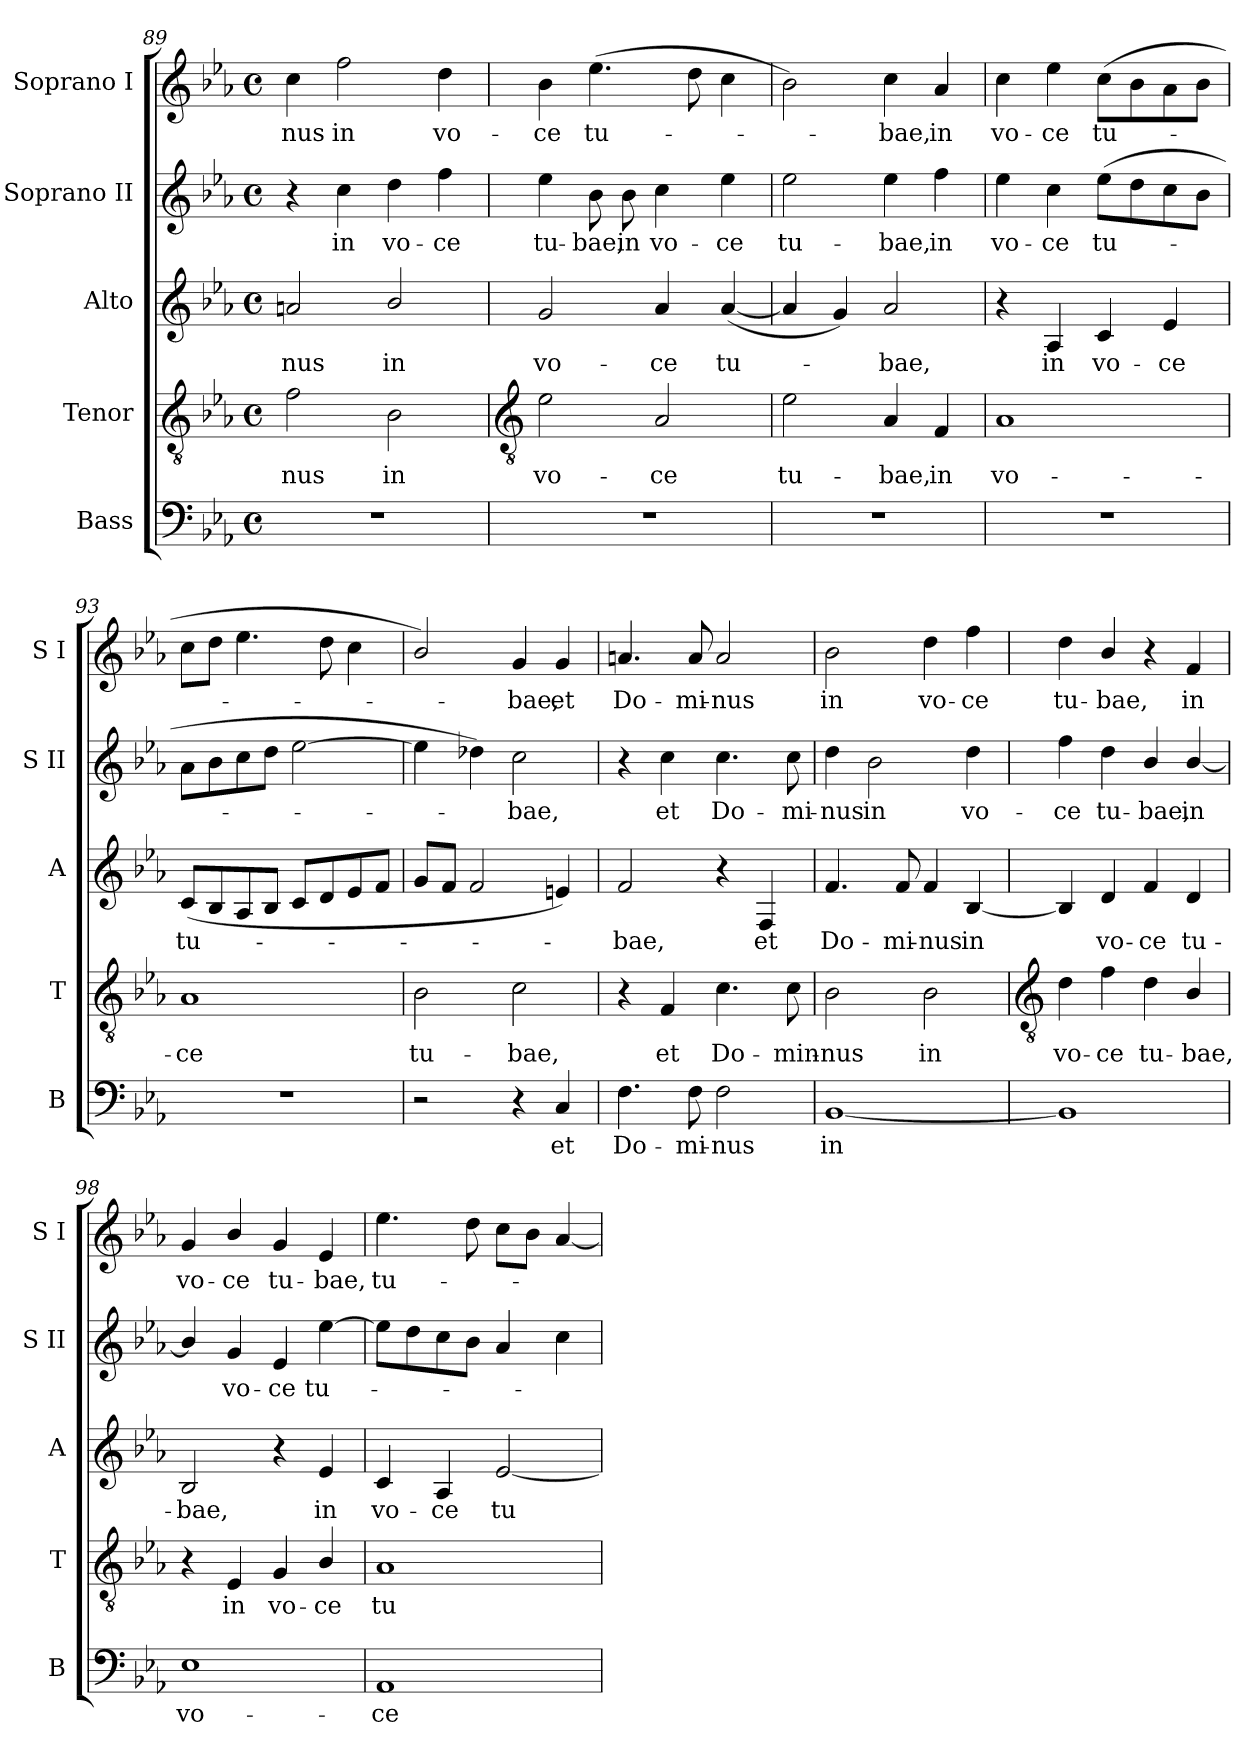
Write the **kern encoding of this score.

**kern	**text	**kern	**text	**kern	**text	**kern	**text	**kern	**text
*part5	*part5	*part4	*part4	*part3	*part3	*part2	*part2	*part1	*part1
*staff5	*staff5	*staff4	*staff4	*staff3	*staff3	*staff2	*staff2	*staff1	*staff1
*I"Bass	*	*I"Tenor	*	*I"Alto	*	*I"Soprano II	*	*I"Soprano I	*
*I'B	*	*I'T	*	*I'A	*	*I'S II	*	*I'S I	*
*clefF4	*	*clefGv2	*	*clefG2	*	*clefG2	*	*clefG2	*
*k[b-e-a-]	*	*k[b-e-a-]	*	*k[b-e-a-]	*	*k[b-e-a-]	*	*k[b-e-a-]	*
*E-:	*	*E-:	*	*E-:	*	*E-:	*	*E-:	*
*M4/4	*	*M4/4	*	*M4/4	*	*M4/4	*	*M4/4	*
*met(c)	*	*met(c)	*	*met(c)	*	*met(c)	*	*met(c)	*
=89	=89	=89	=89	=89	=89	=89	=89	=89	=89
!	!	!	!LO:LY:b	!	!LO:LY:b	!	!	!	!LO:LY:b
1r	.	2f	-nus	2an	-nus	4r	.	4cc	-nus
!	!	!	!	!	!	!	!LO:LY:b	!	!LO:LY:b
.	.	.	.	.	.	4cc	in	2ff	in
!	!	!	!LO:LY:b	!	!LO:LY:b	!	!LO:LY:b	!	!
.	.	2B-	in	2b-/	in	4dd	vo-	.	.
!	!	!	!	!	!	!	!LO:LY:b	!	!LO:LY:b
.	.	.	.	.	.	4ff	-ce	4dd	vo-
!!LO:LB:g=z
=90	=90	=90	=90	=90	=90	=90	=90	=90	=90
*	*	*clefGv2	*	*	*	*	*	*	*
!	!	!	!LO:LY:b	!	!LO:LY:b	!	!LO:LY:b	!	!LO:LY:b
1r	.	2e-	vo-	2g	vo-	4ee-	tu-	4b-	-ce
!	!	!	!	!	!	!	!LO:LY:b	!	!LO:LY:b
.	.	.	.	.	.	8b-	-bae,	(>4.ee-	tu-
!	!	!	!	!	!	!	!LO:LY:b	!	!
.	.	.	.	.	.	8b-	in	.	.
!	!	!	!LO:LY:b	!	!LO:LY:b	!	!LO:LY:b	!	!
.	.	2A-	-ce	4a-	-ce	4cc	vo-	.	.
.	.	.	.	.	.	.	.	8dd	.
!	!	!	!	!	!LO:LY:b	!	!LO:LY:b	!	!
.	.	.	.	(<[4a-	tu-	4ee-	-ce	4cc	.
=91	=91	=91	=91	=91	=91	=91	=91	=91	=91
!	!	!	!LO:LY:b	!	!	!	!LO:LY:b	!	!
1r	.	2e-	tu-	4a-]	.	2ee-	tu-	2b-)	.
.	.	.	.	4g)	.	.	.	.	.
!	!	!	!LO:LY:b	!	!LO:LY:b	!	!LO:LY:b	!	!LO:LY:b
.	.	4A-	-bae,	2a-	bae,	4ee-	-bae,	4cc	bae,
!	!	!	!LO:LY:b	!	!	!	!LO:LY:b	!	!LO:LY:b
.	.	4F	in	.	.	4ff	in	4a-	in
=92	=92	=92	=92	=92	=92	=92	=92	=92	=92
!	!	!	!LO:LY:b	!	!	!	!LO:LY:b	!	!LO:LY:b
1r	.	1A-	vo-	4r	.	4ee-	vo-	4cc	vo-
!	!	!	!	!	!LO:LY:b	!	!LO:LY:b	!	!LO:LY:b
.	.	.	.	4A-	in	4cc	-ce	4ee-	-ce
!	!	!	!	!	!LO:LY:b	!	!LO:LY:b	!	!LO:LY:b
.	.	.	.	4c	vo-	(>8ee-L	tu-	(>8ccL	tu-
.	.	.	.	.	.	8dd	.	8b-	.
!	!	!	!	!	!LO:LY:b	!	!	!	!
.	.	.	.	4e-	-ce	8cc	.	8a-	.
.	.	.	.	.	.	8b-J	.	8b-J	.
=93	=93	=93	=93	=93	=93	=93	=93	=93	=93
!	!	!	!LO:LY:b	!	!LO:LY:b	!	!	!	!
1r	.	1A-	-ce	(<8cL	tu-	8a-L	.	8ccL	.
.	.	.	.	8B-	.	8b-	.	8ddJ	.
.	.	.	.	8A-	.	8cc	.	4.ee-	.
.	.	.	.	8B-J	.	8ddJ	.	.	.
.	.	.	.	8cL	.	[2ee-	.	.	.
.	.	.	.	8d	.	.	.	8dd	.
.	.	.	.	8e-	.	.	.	4cc	.
.	.	.	.	8fJ	.	.	.	.	.
=94	=94	=94	=94	=94	=94	=94	=94	=94	=94
!	!	!	!LO:LY:b	!	!	!	!	!	!
2r	.	2B-	tu-	8gL	.	4ee-]	.	2b-/)	.
.	.	.	.	8fJ	.	.	.	.	.
.	.	.	.	2f	.	4dd-X)	.	.	.
!	!	!	!LO:LY:b	!	!	!	!LO:LY:b	!	!LO:LY:b
4r	.	2c	-bae,	.	.	2cc	bae,	4g	bae,
!	!LO:LY:b	!	!	!	!	!	!	!	!LO:LY:b
4C	et	.	.	4en)	.	.	.	4g	et
=95	=95	=95	=95	=95	=95	=95	=95	=95	=95
!	!LO:LY:b	!	!	!	!LO:LY:b	!	!	!	!LO:LY:b
4.F	Do-	4r	.	2f	bae,	4r	.	4.an	Do-
!	!	!	!LO:LY:b	!	!	!	!LO:LY:b	!	!
.	.	4F	et	.	.	4cc	et	.	.
!	!LO:LY:b	!	!	!	!	!	!	!	!LO:LY:b
8F	-mi-	.	.	.	.	.	.	8a	-mi-
!	!LO:LY:b	!	!LO:LY:b	!	!	!	!LO:LY:b	!	!LO:LY:b
2F	-nus	4.c	Do-	4r	.	4.cc	Do-	2a	-nus
!	!	!	!	!	!LO:LY:b	!	!	!	!
.	.	.	.	4F	et	.	.	.	.
!	!	!	!LO:LY:b	!	!	!	!LO:LY:b	!	!
.	.	8c	-min-	.	.	8cc	-mi-	.	.
=96	=96	=96	=96	=96	=96	=96	=96	=96	=96
!	!LO:LY:b	!	!LO:LY:b	!	!LO:LY:b	!	!LO:LY:b	!	!LO:LY:b
[1BB-	in	2B-	-nus	4.f	Do-	4dd	-nus	2b-	in
!	!	!	!	!	!	!	!LO:LY:b	!	!
.	.	.	.	.	.	2b-	in	.	.
!	!	!	!	!	!LO:LY:b	!	!	!	!
.	.	.	.	8f	-mi-	.	.	.	.
!	!	!	!LO:LY:b	!	!LO:LY:b	!	!	!	!LO:LY:b
.	.	2B-	in	4f	-nus	.	.	4dd	vo-
!	!	!	!	!	!LO:LY:b	!	!LO:LY:b	!	!LO:LY:b
.	.	.	.	[4B-	in	4dd	vo-	4ff	-ce
!!LO:LB:g=z
=97	=97	=97	=97	=97	=97	=97	=97	=97	=97
*	*	*clefGv2	*	*	*	*	*	*	*
!	!	!	!LO:LY:b	!	!	!	!LO:LY:b	!	!LO:LY:b
1BB-]	.	4d	vo-	4B-]	.	4ff	-ce	4dd	tu-
!	!	!	!LO:LY:b	!	!LO:LY:b	!	!LO:LY:b	!	!LO:LY:b
.	.	4f	-ce	4d	vo-	4dd	tu-	4b-/	-bae,
!	!	!	!LO:LY:b	!	!LO:LY:b	!	!LO:LY:b	!	!
.	.	4d	tu-	4f	-ce	4b-/	-bae,	4r	.
!	!	!	!LO:LY:b	!	!LO:LY:b	!	!LO:LY:b	!	!LO:LY:b
.	.	4B-/	-bae,	4d	tu-	[4b-/	in	4f	in
=98	=98	=98	=98	=98	=98	=98	=98	=98	=98
!	!LO:LY:b	!	!	!	!LO:LY:b	!	!	!	!LO:LY:b
1E-	vo-	4r	.	2B-	-bae,	4b-/]	.	4g	vo-
!	!	!	!LO:LY:b	!	!	!	!LO:LY:b	!	!LO:LY:b
.	.	4E-	in	.	.	4g	vo-	4b-/	-ce
!	!	!	!LO:LY:b	!	!	!	!LO:LY:b	!	!LO:LY:b
.	.	4G	vo-	4r	.	4e-	-ce	4g	tu-
!	!	!	!LO:LY:b	!	!LO:LY:b	!	!LO:LY:b	!	!LO:LY:b
.	.	4B-/	-ce	4e-	in	[4ee-	tu-	4e-	-bae,
=99	=99	=99	=99	=99	=99	=99	=99	=99	=99
!	!LO:LY:b	!	!LO:LY:b	!	!LO:LY:b	!	!	!	!LO:LY:b
1AA-	-ce	1A-	tu-	4c	vo-	8ee-L]	.	4.ee-	tu-
.	.	.	.	.	.	8dd	.	.	.
!	!	!	!	!	!LO:LY:b	!	!	!	!
.	.	.	.	4A-	-ce	8cc	.	.	.
.	.	.	.	.	.	8b-J	.	8dd	.
!	!	!	!	!	!LO:LY:b	!	!	!	!
.	.	.	.	[2e-	tu-	4a-	.	8ccL	.
.	.	.	.	.	.	.	.	8b-J	.
.	.	.	.	.	.	4cc	.	[4a-	.
=	=	=	=	=	=	=	=	=	=
*-	*-	*-	*-	*-	*-	*-	*-	*-	*-
